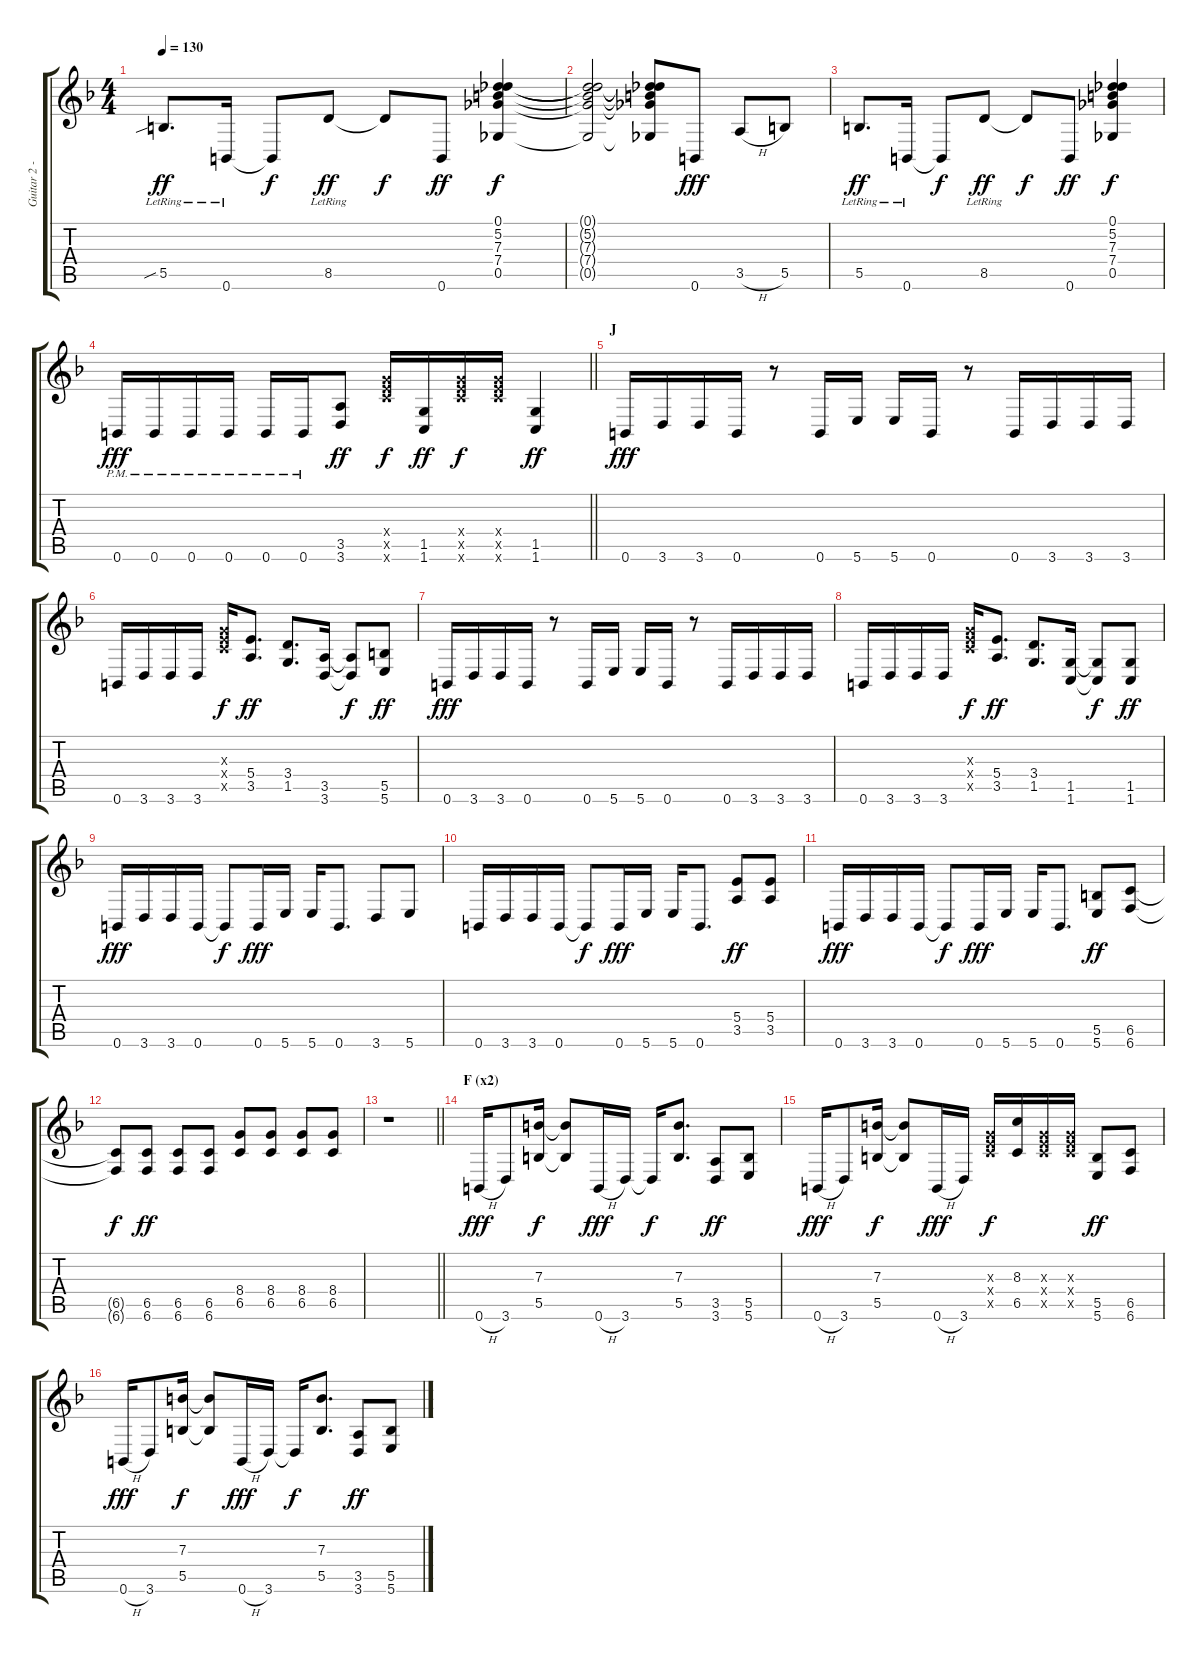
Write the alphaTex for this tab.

\track ("Guitar 2 - Aoi" "Guitar 2 -") {instrument distortionguitar}
\staff {score tabs}
\tuning (Db4 Ab3 E3 B2 Gb2 B1) {hide}
\ts (4 4)
\tempo 130
\clef g2
\ks f
5.5{sib lr}.8{d dy ff} 0.6{lr}.16 0.6{t}.8{dy f} 8.5{lr}.8{dy ff} 8.5{t}.8{dy f} 0.6.8{dy ff} (0.1 5.2 7.3 7.4 0.5).4{dy f} |
(0.1{t} 5.2{t} 7.3{t} 7.4{t} 0.5{t}).2 (0.1{t} 5.2{t} 7.3{t} 7.4{t} 0.5{t}).8 0.6.8{dy fff} 3.5{h}.8 5.5.8 |
5.5{lr}.8{d dy ff} 0.6{lr}.16 0.6{t}.8{dy f} 8.5{lr}.8{dy ff} 8.5{t}.8{dy f} 0.6.8{dy ff} (0.1 5.2 7.3 7.4 0.5).4{dy f} |
\barLineRight lightlight
0.6{pm}.16{dy fff} 0.6{pm}.16 0.6{pm}.16 0.6{pm}.16 0.6{pm}.16 0.6{pm}.16 (3.5 3.6).8{dy ff} (8.4{x} 10.5{x} 13.6{x}).16{dy f} (1.5 1.6).16{dy ff} (8.4{x} 10.5{x} 13.6{x}).16{dy f} (8.4{x} 10.5{x} 13.6{x}).16 (1.5 1.6).4{dy ff} |
\section ("" "J")
0.6.16{dy fff} 3.6.16 3.6.16 0.6.16 r.8 0.6.16 5.6.16 5.6.16 0.6.16 r.8 0.6.16 3.6.16 3.6.16 3.6.16 |
0.6.16 3.6.16 3.6.16 3.6.16 (3.3{x} 5.4{x} 6.5{x}).16{dy f} (5.4 3.5).8{d dy ff} (3.4 1.5).8{d} (3.5 3.6).16 (3.5{t} 3.6{t}).8{dy f} (5.5 5.6).8{dy ff} |
0.6.16{dy fff} 3.6.16 3.6.16 0.6.16 r.8 0.6.16 5.6.16 5.6.16 0.6.16 r.8 0.6.16 3.6.16 3.6.16 3.6.16 |
0.6.16 3.6.16 3.6.16 3.6.16 (3.3{x} 5.4{x} 6.5{x}).16{dy f} (5.4 3.5).8{d dy ff} (3.4 1.5).8{d} (1.5 1.6).16 (1.5{t} 1.6{t}).8{dy f} (1.5 1.6).8{dy ff} |
0.6.16{dy fff} 3.6.16 3.6.16 0.6.16 0.6{t}.8{dy f} 0.6.16{dy fff} 5.6.16 5.6.16 0.6.8{d} 3.6.8 5.6.8 |
0.6.16 3.6.16 3.6.16 0.6.16 0.6{t}.8{dy f} 0.6.16{dy fff} 5.6.16 5.6.16 0.6.8{d} (5.4 3.5).8{dy ff} (5.4 3.5).8 |
0.6.16{dy fff} 3.6.16 3.6.16 0.6.16 0.6{t}.8{dy f} 0.6.16{dy fff} 5.6.16 5.6.16 0.6.8{d} (5.5 5.6).8{dy ff} (6.5 6.6).8 |
(6.5{t} 6.6{t}).8{dy f} (6.5 6.6).8{dy ff} (6.5 6.6).8 (6.5 6.6).8 (8.4 6.5).8 (8.4 6.5).8 (8.4 6.5).8 (8.4 6.5).8 |
\barLineRight lightlight
r.1 |
\section ("" "F (x2)")
0.6{h}.16{dy fff} 3.6.8 (7.3 5.5).16{dy f} (7.3{t} 5.5{t}).8 0.6{h}.16{dy fff} 3.6.16 3.6{t}.16{dy f} (7.3 5.5).8{d} (3.5 3.6).8{dy ff} (5.5 5.6).8 |
0.6{h}.16{dy fff} 3.6.8 (7.3 5.5).16{dy f} (7.3{t} 5.5{t}).8 0.6{h}.16{dy fff} 3.6.16 (3.3{x} 5.4{x} 6.5{x}).16{dy f} (8.3 6.5).16 (3.3{x} 5.4{x} 6.5{x}).16 (3.3{x} 5.4{x} 6.5{x}).16 (5.5 5.6).8{dy ff} (6.5 6.6).8 |
0.6{h}.16{dy fff} 3.6.8 (7.3 5.5).16{dy f} (7.3{t} 5.5{t}).8 0.6{h}.16{dy fff} 3.6.16 3.6{t}.16{dy f} (7.3 5.5).8{d} (3.5 3.6).8{dy ff} (5.5 5.6).8
